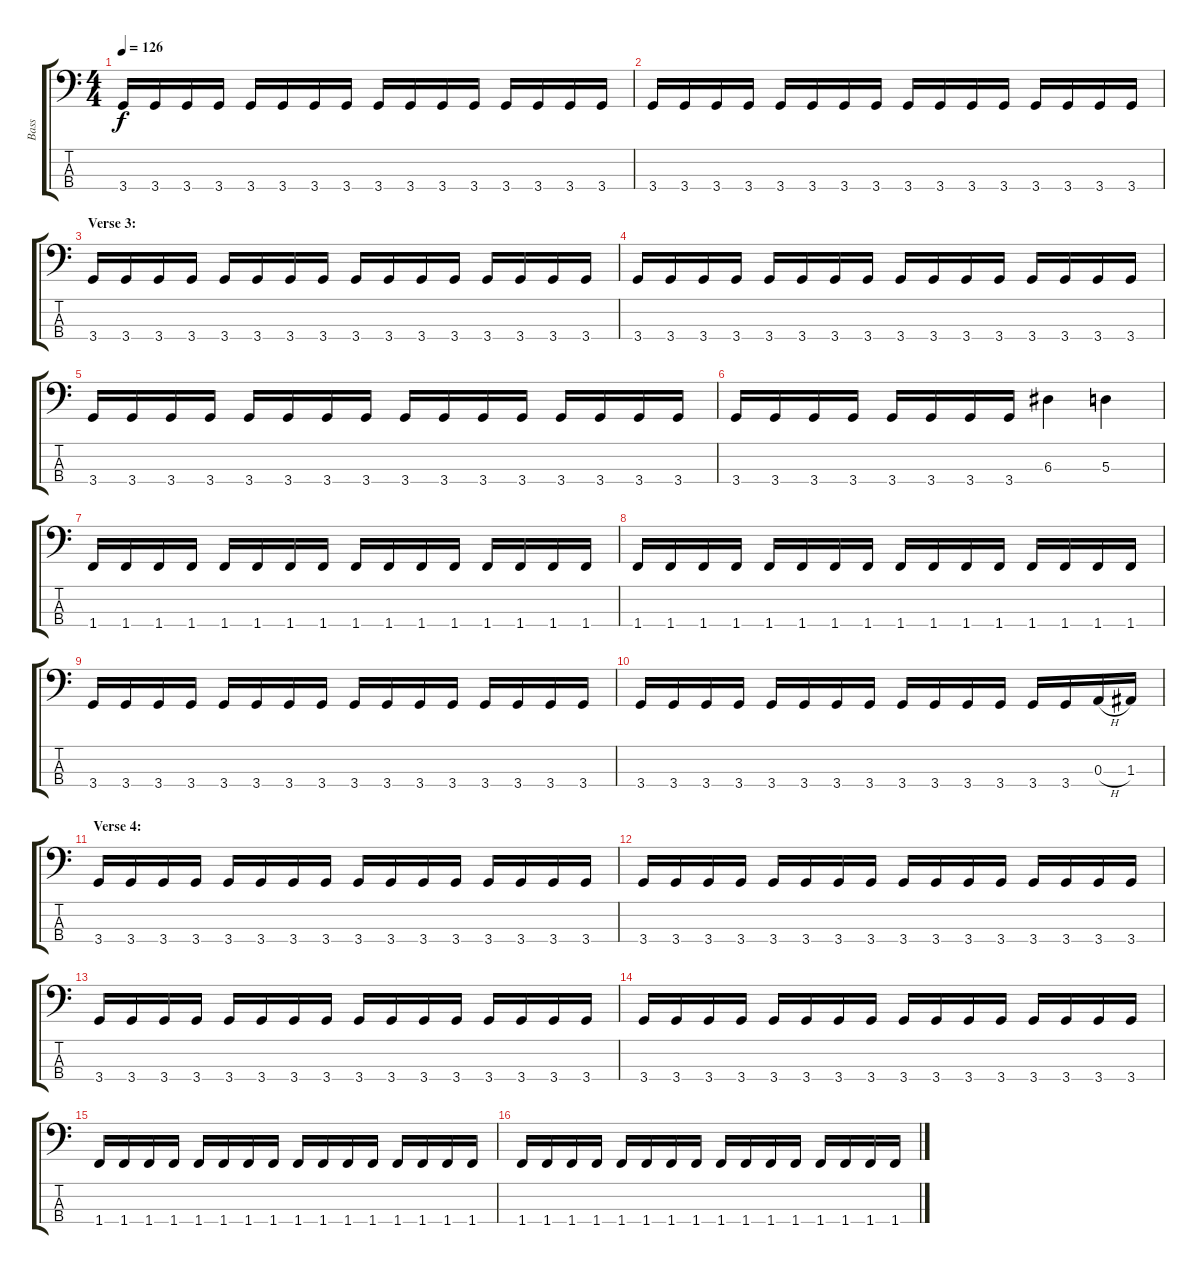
\track ("Bass" "Bass") {instrument electricbasspick}
\staff {score tabs}
\tuning (G2 D2 A1 E1) {hide}
\ts (4 4)
\tempo 126
\clef f4
\ks c
3.4.16{dy f} 3.4.16 3.4.16 3.4.16 3.4.16 3.4.16 3.4.16 3.4.16 3.4.16 3.4.16 3.4.16 3.4.16 3.4.16 3.4.16 3.4.16 3.4.16 |
3.4.16 3.4.16 3.4.16 3.4.16 3.4.16 3.4.16 3.4.16 3.4.16 3.4.16 3.4.16 3.4.16 3.4.16 3.4.16 3.4.16 3.4.16 3.4.16 |
\section ("" "Verse 3:")
3.4.16 3.4.16 3.4.16 3.4.16 3.4.16 3.4.16 3.4.16 3.4.16 3.4.16 3.4.16 3.4.16 3.4.16 3.4.16 3.4.16 3.4.16 3.4.16 |
3.4.16 3.4.16 3.4.16 3.4.16 3.4.16 3.4.16 3.4.16 3.4.16 3.4.16 3.4.16 3.4.16 3.4.16 3.4.16 3.4.16 3.4.16 3.4.16 |
3.4.16 3.4.16 3.4.16 3.4.16 3.4.16 3.4.16 3.4.16 3.4.16 3.4.16 3.4.16 3.4.16 3.4.16 3.4.16 3.4.16 3.4.16 3.4.16 |
3.4.16 3.4.16 3.4.16 3.4.16 3.4.16 3.4.16 3.4.16 3.4.16 6.3.4 5.3.4 |
1.4.16 1.4.16 1.4.16 1.4.16 1.4.16 1.4.16 1.4.16 1.4.16 1.4.16 1.4.16 1.4.16 1.4.16 1.4.16 1.4.16 1.4.16 1.4.16 |
1.4.16 1.4.16 1.4.16 1.4.16 1.4.16 1.4.16 1.4.16 1.4.16 1.4.16 1.4.16 1.4.16 1.4.16 1.4.16 1.4.16 1.4.16 1.4.16 |
3.4.16 3.4.16 3.4.16 3.4.16 3.4.16 3.4.16 3.4.16 3.4.16 3.4.16 3.4.16 3.4.16 3.4.16 3.4.16 3.4.16 3.4.16 3.4.16 |
3.4.16 3.4.16 3.4.16 3.4.16 3.4.16 3.4.16 3.4.16 3.4.16 3.4.16 3.4.16 3.4.16 3.4.16 3.4.16 3.4.16 0.3{h}.16 1.3.16 |
\section ("" "Verse 4:")
3.4.16 3.4.16 3.4.16 3.4.16 3.4.16 3.4.16 3.4.16 3.4.16 3.4.16 3.4.16 3.4.16 3.4.16 3.4.16 3.4.16 3.4.16 3.4.16 |
3.4.16 3.4.16 3.4.16 3.4.16 3.4.16 3.4.16 3.4.16 3.4.16 3.4.16 3.4.16 3.4.16 3.4.16 3.4.16 3.4.16 3.4.16 3.4.16 |
3.4.16 3.4.16 3.4.16 3.4.16 3.4.16 3.4.16 3.4.16 3.4.16 3.4.16 3.4.16 3.4.16 3.4.16 3.4.16 3.4.16 3.4.16 3.4.16 |
3.4.16 3.4.16 3.4.16 3.4.16 3.4.16 3.4.16 3.4.16 3.4.16 3.4.16 3.4.16 3.4.16 3.4.16 3.4.16 3.4.16 3.4.16 3.4.16 |
1.4.16 1.4.16 1.4.16 1.4.16 1.4.16 1.4.16 1.4.16 1.4.16 1.4.16 1.4.16 1.4.16 1.4.16 1.4.16 1.4.16 1.4.16 1.4.16 |
1.4.16 1.4.16 1.4.16 1.4.16 1.4.16 1.4.16 1.4.16 1.4.16 1.4.16 1.4.16 1.4.16 1.4.16 1.4.16 1.4.16 1.4.16 1.4.16
